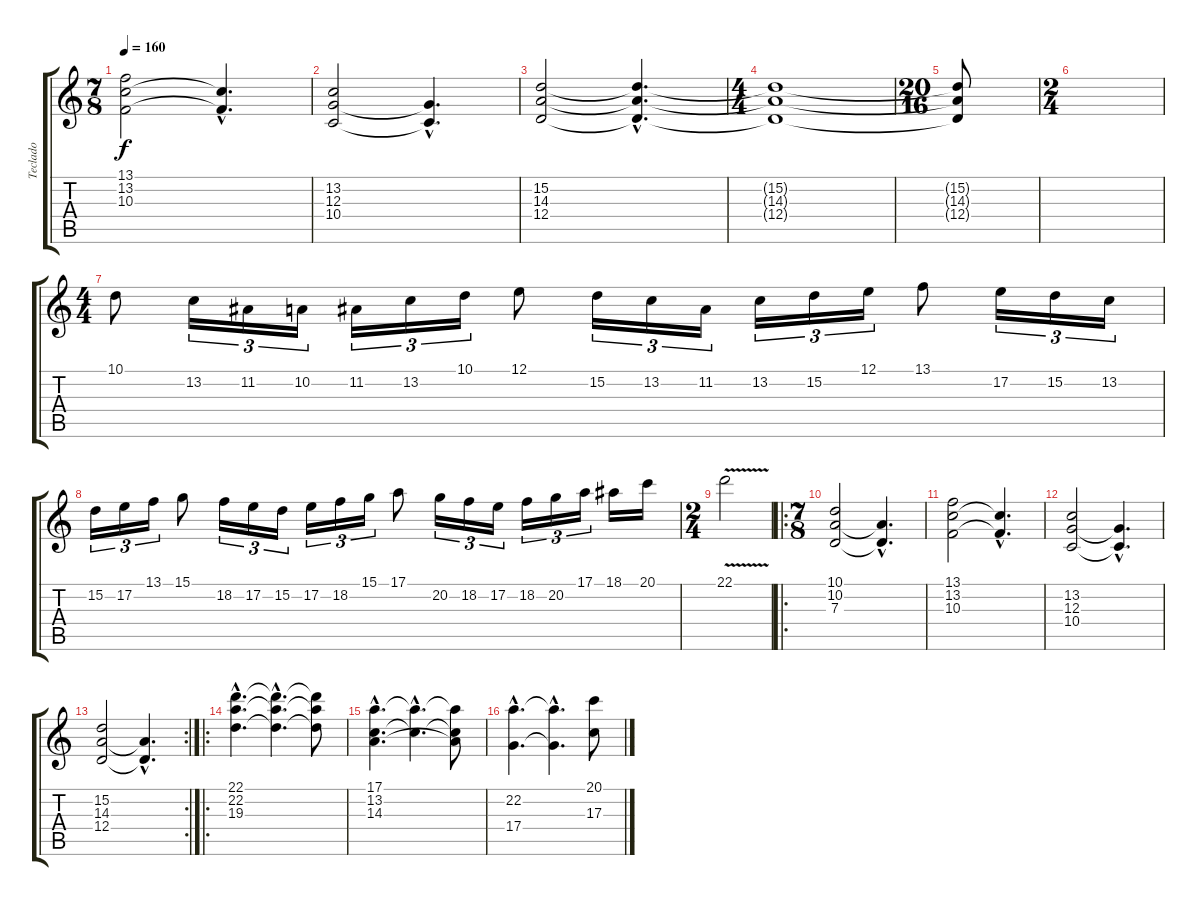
\track ("Teclado" "Teclado") {instrument choiraahs}
\staff {score tabs}
\tuning (E4 B3 G3 D3 A2 E2) {hide}
\ts (7 8)
\tempo 160
\clef g2
\ks c
(13.1 13.2 10.3).2{dy f} (13.2{hac t} 10.3{hac t}).4{d} |
(13.2 12.3 10.4).2 (12.3{hac t} 10.4{hac t}).4{d} |
(15.2 14.3 12.4).2 (15.2{hac t} 14.3{hac t} 12.4{hac t}).4{d} |
\ts (4 4)
(15.2{t} 14.3{t} 12.4{t}).1 |
\ts (20 16)
(15.2{t} 14.3{t} 12.4{t}).8 |
\ts (2 4)
|
\ts (4 4)
10.1.8{instrument lead2sawtooth} 13.2.16{tu (3 2)} 11.2.16{tu (3 2)} 10.2.16{tu (3 2)} 11.2.16{tu (3 2)} 13.2.16{tu (3 2)} 10.1.16{tu (3 2)} 12.1.8 15.2.16{tu (3 2)} 13.2.16{tu (3 2)} 11.2.16{tu (3 2)} 13.2.16{tu (3 2)} 15.2.16{tu (3 2)} 12.1.16{tu (3 2)} 13.1.8 17.2.16{tu (3 2)} 15.2.16{tu (3 2)} 13.2.16{tu (3 2)} |
15.2.16{tu (3 2)} 17.2.16{tu (3 2)} 13.1.16{tu (3 2)} 15.1.8 18.2.16{tu (3 2)} 17.2.16{tu (3 2)} 15.2.16{tu (3 2)} 17.2.16{tu (3 2)} 18.2.16{tu (3 2)} 15.1.16{tu (3 2)} 17.1.8 20.2.16{tu (3 2)} 18.2.16{tu (3 2)} 17.2.16{tu (3 2)} 18.2.16{tu (3 2)} 20.2.16{tu (3 2)} 17.1.16{tu (3 2)} 18.1.16 20.1.16 |
\ts (2 4)
22.1{v}.2 |
\ro
\ts (7 8)
(10.1 10.2 7.3).2{instrument stringensemble1} (10.2{hac t} 7.3{hac t}).4{d} |
(13.1 13.2 10.3).2 (13.2{hac t} 10.3{hac t}).4{d} |
(13.2 12.3 10.4).2 (12.3{hac t} 10.4{hac t}).4{d} |
\rc 2
(15.2 14.3 12.4).2 (14.3{hac t} 12.4{hac t}).4{d} |
\ro
(22.1{hac} 22.2{hac} 19.3{hac}).4{d} (22.1{hac t} 22.2{hac t} 19.3{hac t}).4{d} (22.1{t} 22.2{t} 19.3{t}).8 |
(17.1{hac} 13.2{hac} 14.3{hac}).4{d} (17.1{hac t} 13.2{hac t}).4{d} (17.1{t} 13.2{t} 14.3{t}).8 |
(22.2{hac} 17.4{hac}).4{d} (22.2{hac t} 17.4{hac t}).4{d} (20.1 17.3).8
